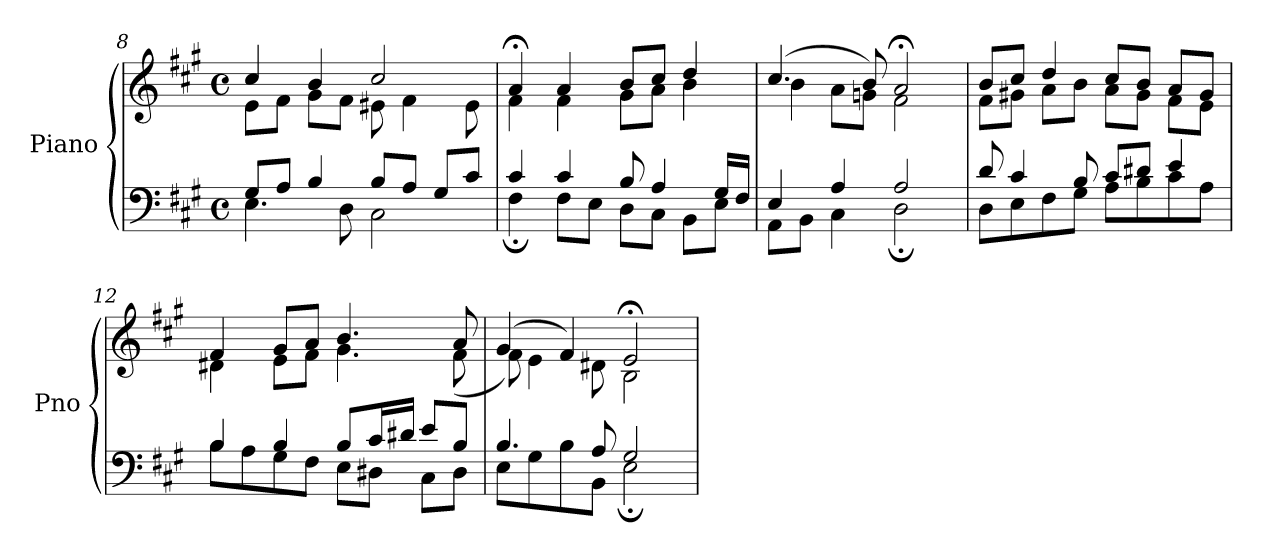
**kern	**kern
*part1	*part1
*staff2	*staff1
*I"Piano	*
*I'Pno	*
*clefF4	*clefG2
*k[f#c#g#]	*k[f#c#g#]
*M4/4	*M4/4
*met(c)	*met(c)
=8	=8
*^	*^
8G#/L	4.E\	4cc#/	8e\L
8A/J	.	.	8f#\J
4B/	.	4b/	8g#\L
.	8D\	.	8f#\J
8B/L	2C#\	2cc#/	8e#X\
8A/J	.	.	4f#\
8G#/L	.	.	.
8c#/J	.	.	8e#\
=9	=9	=9	=9
4c#/	4F#;\	4a;</	4f#\
4c#/	8F#\L	4a/	4f#\
.	8E\J	.	.
8B/	8D\L	8b/L	8g#\L
4A/	8C#\J	8cc#/J	8a\J
.	8BB\L	4dd/	4b\
16G#/LL	8E\J	.	.
16F#/JJ	.	.	.
=10	=10	=10	=10
4E/	8AA\L	(>4.cc#/	4b\
.	8BB\J	.	.
4A/	4C#\	.	8a\L
.	.	8b/)	8gn\J
2A/	2D;\	2a;</	2f#\
=11	=11	=11	=11
8d/	8D\L	8b/L	8f#\L
4c#/	8E\	8cc#/J	8g#X\J
.	8F#\	4dd/	8a\L
8B/	8G#\J	.	8b\J
8c#/L	8A\L	8cc#/L	8a\L
8d#X/J	8B\	8b/J	8g#\J
4e/	8c#\	8a/L	8f#\L
.	8A\J	8g#/J	8e\J
=12	=12	=12	=12
4B/	8B\L	4f#/	4d#X\
.	8A\	.	.
4B/	8G#\	8g#/L	8e\L
.	8F#\J	8a/J	8f#\J
8B/L	8E\L	4.b/	4.g#\
16c#/L	8D#X\J	.	.
16d#X/JJ	.	.	.
8e/L	8C#\L	.	.
8B/J	8D#\J	8a/	(<8f#\
=13	=13	=13	=13
4.B/	8E\L	(>4g#/	8f#\)
.	8G#\	.	4e\
.	8B\	4f#/)	.
8A/	8BB\J	.	8d#X\
2G#/	2E;\	2e;</	2B\
*v	*v	*	*
*	*v	*v
=	=
*-	*-
